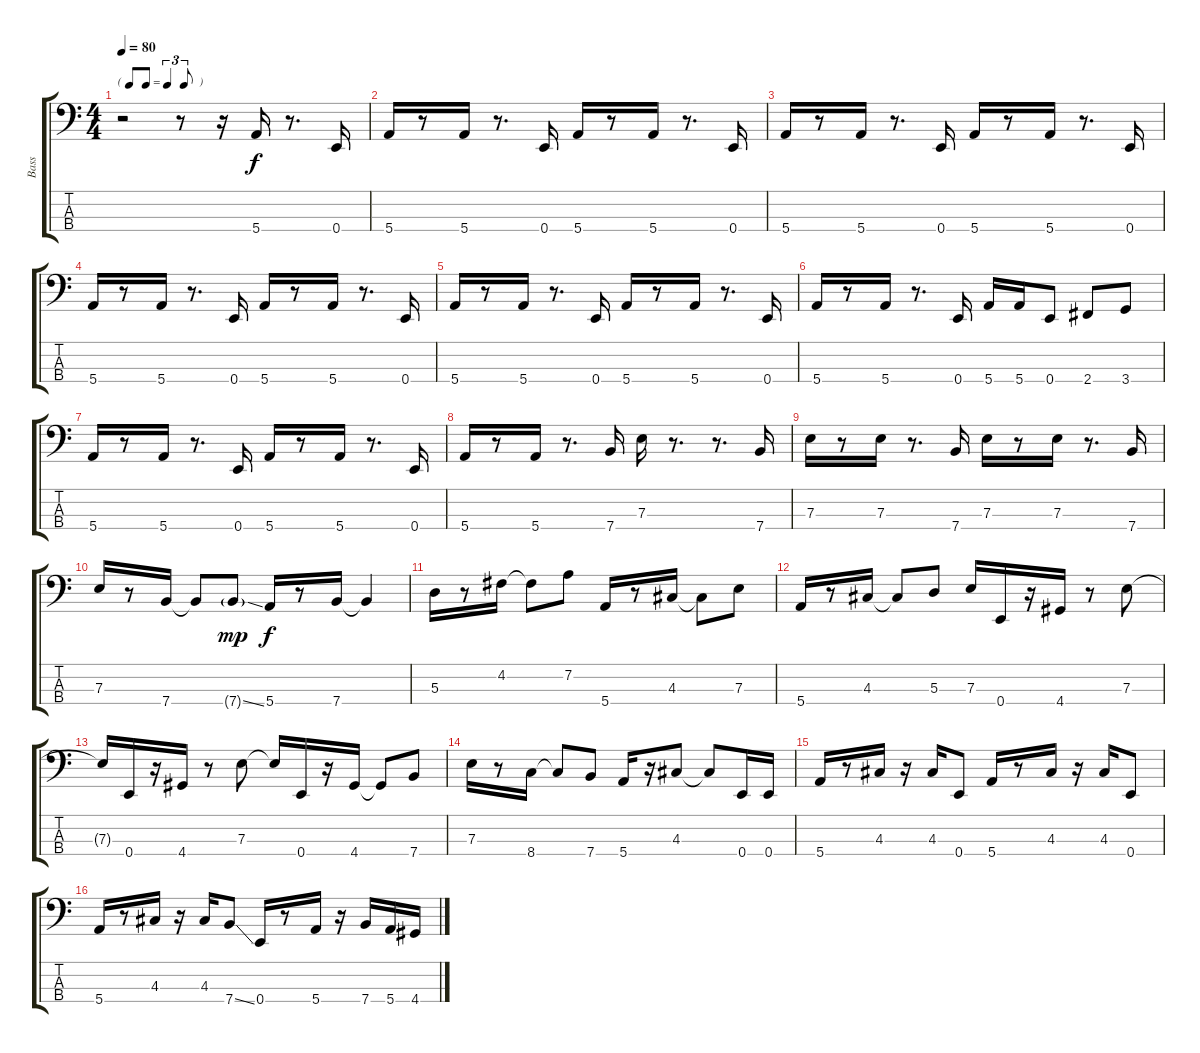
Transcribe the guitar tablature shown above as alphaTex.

\track ("Bass" "Bass") {instrument electricbasspick}
\staff {score tabs}
\tuning (G2 D2 A1 E1) {hide}
\ts (4 4)
\tf triplet8th
\tempo 80
\clef f4
\ks c
r.2{dy f instrument electricbasspick} r.8 r.16 5.4.16 r.8{d} 0.4.16 |
5.4.16 r.8 5.4.16 r.8{d} 0.4.16 5.4.16 r.8 5.4.16 r.8{d} 0.4.16 |
5.4.16 r.8 5.4.16 r.8{d} 0.4.16 5.4.16 r.8 5.4.16 r.8{d} 0.4.16 |
5.4.16 r.8 5.4.16 r.8{d} 0.4.16 5.4.16 r.8 5.4.16 r.8{d} 0.4.16 |
5.4.16 r.8 5.4.16 r.8{d} 0.4.16 5.4.16 r.8 5.4.16 r.8{d} 0.4.16 |
5.4.16 r.8 5.4.16 r.8{d} 0.4.16 5.4.16 5.4.16 0.4.8 2.4.8 3.4.8 |
5.4.16 r.8 5.4.16 r.8{d} 0.4.16 5.4.16 r.8 5.4.16 r.8{d} 0.4.16 |
5.4.16 r.8 5.4.16 r.8{d} 7.4.16 7.3.16 r.8{d} r.8{d} 7.4.16 |
7.3.16 r.8 7.3.16 r.8{d} 7.4.16 7.3.16 r.8 7.3.16 r.8{d} 7.4.16 |
7.3.16 r.8 7.4.16 7.4{t}.8 7.4{ss g}.8{dy mp} 5.4.16{dy f} r.8 7.4.16 7.4{t}.4 |
5.3.16 r.8 4.2.16 4.2{t}.8 7.2.8 5.4.16 r.8 4.3.16 4.3{t}.8 7.3.8 |
5.4.16 r.8 4.3.16 4.3{t}.8 5.3.8 7.3.16 0.4.16 r.16 4.4.16 r.8 7.3.8 |
7.3{t}.16 0.4.16 r.16 4.4.16 r.8 7.3.8 7.3{t}.16 0.4.16 r.16 4.4.16 4.4{t}.8 7.4.8 |
7.3.16 r.8 8.4.16 8.4{t}.8 7.4.8 5.4.16 r.16 4.3.8 4.3{t}.8 0.4.16 0.4.16 |
5.4.16 r.8 4.3.16 r.16 4.3.16 0.4.8 5.4.16 r.8 4.3.16 r.16 4.3.16 0.4.8 |
5.4.16 r.8 4.3.16 r.16 4.3.16 7.4{ss}.8 0.4.16 r.8 5.4.16 r.16 7.4.16 5.4.16 4.4.16
